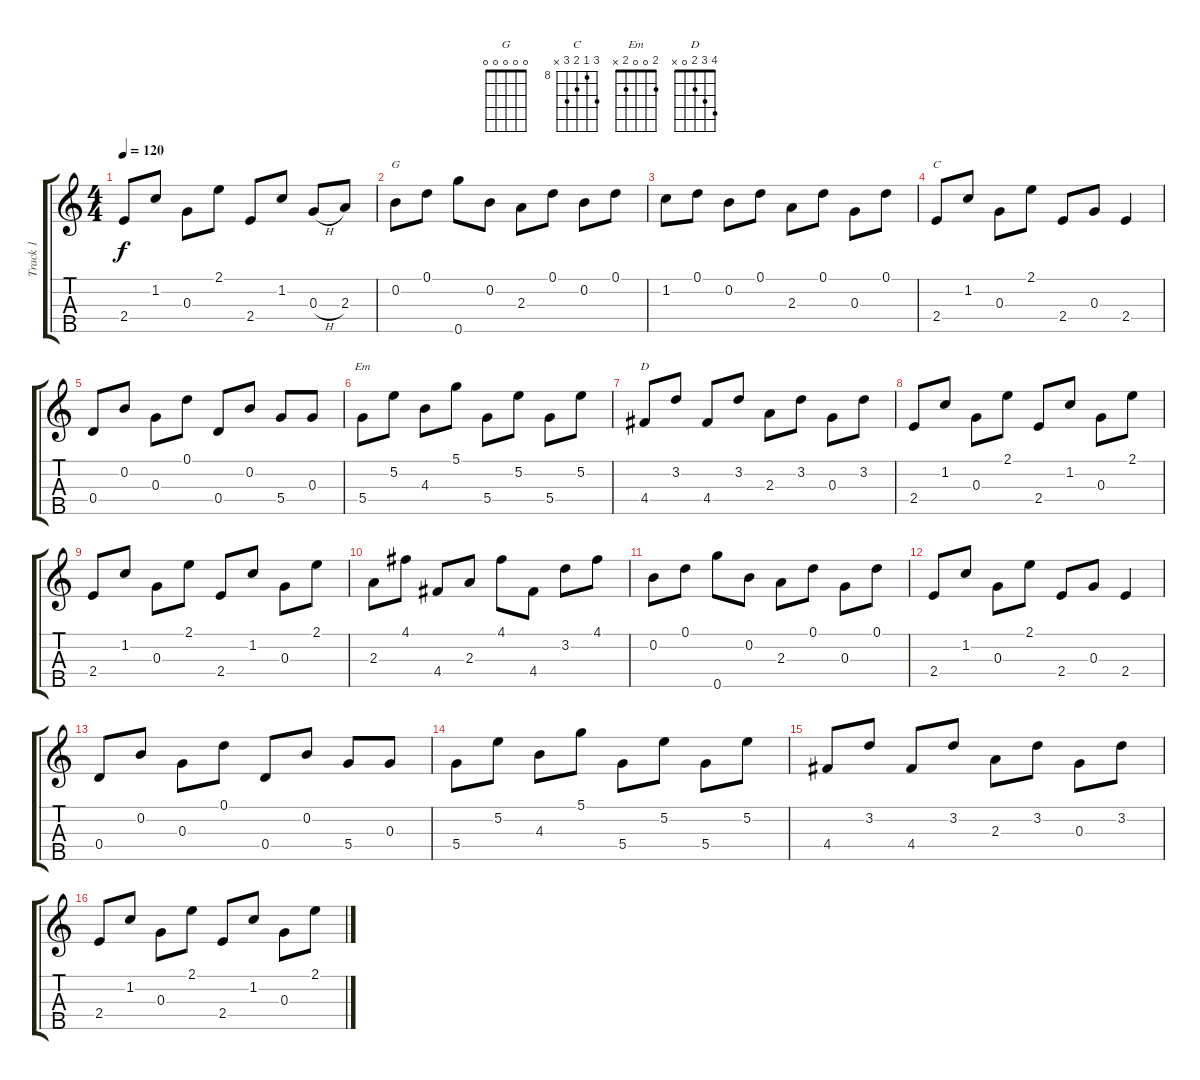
\track ("Track 1" "Track 1") {instrument acousticguitarsteel}
\staff {score tabs}
\tuning (D4 B3 G3 D3 G4) {hide}
\chord ("G" 0 0 0 0 0)
\chord ("C" 10 8 9 10 x) {firstfret 8}
\chord ("Em" 2 0 0 2 x)
\chord ("D" 4 3 2 0 x)
\ts (4 4)
\tempo 120
\clef g2
\ks c
2.4.8{dy f} 1.2.8 0.3.8 2.1.8 2.4.8 1.2.8 0.3{h}.8 2.3.8 |
0.2.8{ch "G"} 0.1.8 0.5.8 0.2.8 2.3.8 0.1.8 0.2.8 0.1.8 |
1.2.8 0.1.8 0.2.8 0.1.8 2.3.8 0.1.8 0.3.8 0.1.8 |
2.4.8{ch "C"} 1.2.8 0.3.8 2.1.8 2.4.8 0.3.8 2.4.4 |
0.4.8 0.2.8 0.3.8 0.1.8 0.4.8 0.2.8 5.4.8 0.3.8 |
5.4.8{ch "Em"} 5.2.8 4.3.8 5.1.8 5.4.8 5.2.8 5.4.8 5.2.8 |
4.4.8{ch "D"} 3.2.8 4.4.8 3.2.8 2.3.8 3.2.8 0.3.8 3.2.8 |
2.4.8 1.2.8 0.3.8 2.1.8 2.4.8 1.2.8 0.3.8 2.1.8 |
2.4.8 1.2.8 0.3.8 2.1.8 2.4.8 1.2.8 0.3.8 2.1.8 |
2.3.8 4.1.8 4.4.8 2.3.8 4.1.8 4.4.8 3.2.8 4.1.8 |
0.2.8 0.1.8 0.5.8 0.2.8 2.3.8 0.1.8 0.3.8 0.1.8 |
2.4.8 1.2.8 0.3.8 2.1.8 2.4.8 0.3.8 2.4.4 |
0.4.8 0.2.8 0.3.8 0.1.8 0.4.8 0.2.8 5.4.8 0.3.8 |
5.4.8 5.2.8 4.3.8 5.1.8 5.4.8 5.2.8 5.4.8 5.2.8 |
4.4.8 3.2.8 4.4.8 3.2.8 2.3.8 3.2.8 0.3.8 3.2.8 |
2.4.8 1.2.8 0.3.8 2.1.8 2.4.8 1.2.8 0.3.8 2.1.8
